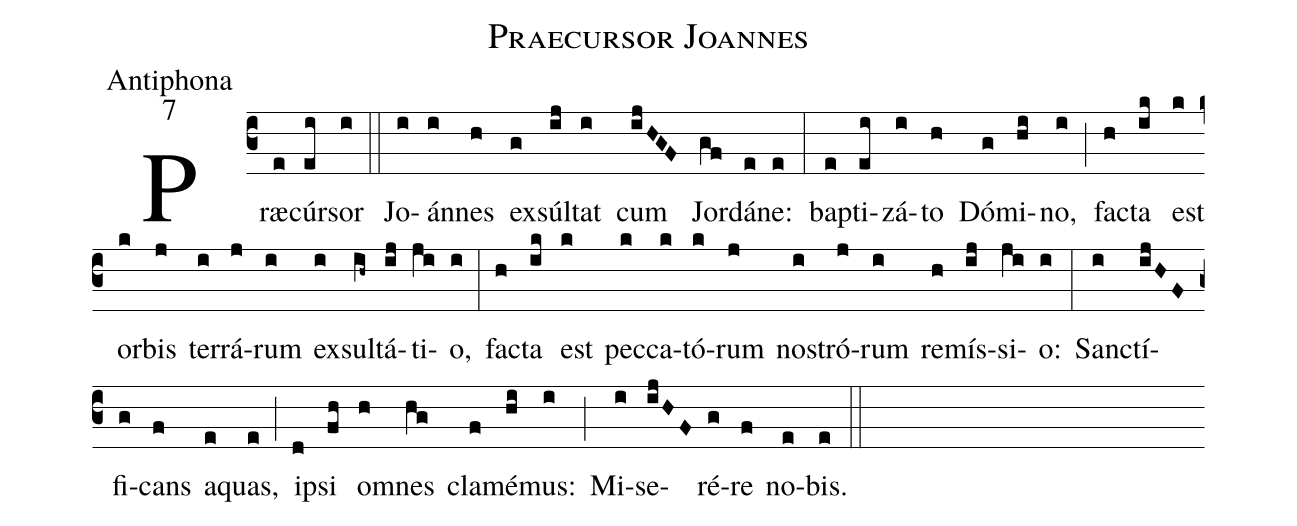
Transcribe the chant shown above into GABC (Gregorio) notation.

name:Praecursor Joannes;
office-part:Antiphona;
mode:7;
%%
(c3) Præ(e)cúr(ei)sor(i) (::) Jo(i)án(i)nes(h) ex(g)súl(ij)tat(i) cum(ijHGF) Jor(gf)dá(e)ne:(e) (:) bap(e)ti(ei)zá(i)to(h) Dó(g)mi(hi)no,(i) (;) fa(h)cta(ik) est(k) or(k)bis(j) ter(i)rá(j)rum(i) ex(i)sul(ih~)tá(ij)ti(ji)o,(i) (:) fa(h)cta(ik) est(k) pec(k)ca(k)tó(k)rum(j) no(i)stró(j)rum(i) re(h)mís(ij)si(ji)o:(i) (:) San(i)ctí(ijHF)fi(g)cans(f) a(e)quas,(e) (;) i(d)psi(fh) o(h)mnes(hg) cla(f)mé(hi)mus:(i) (;) Mi(i)se(ijHF)ré(g)re(f) no(e)bis.(e) (::)
